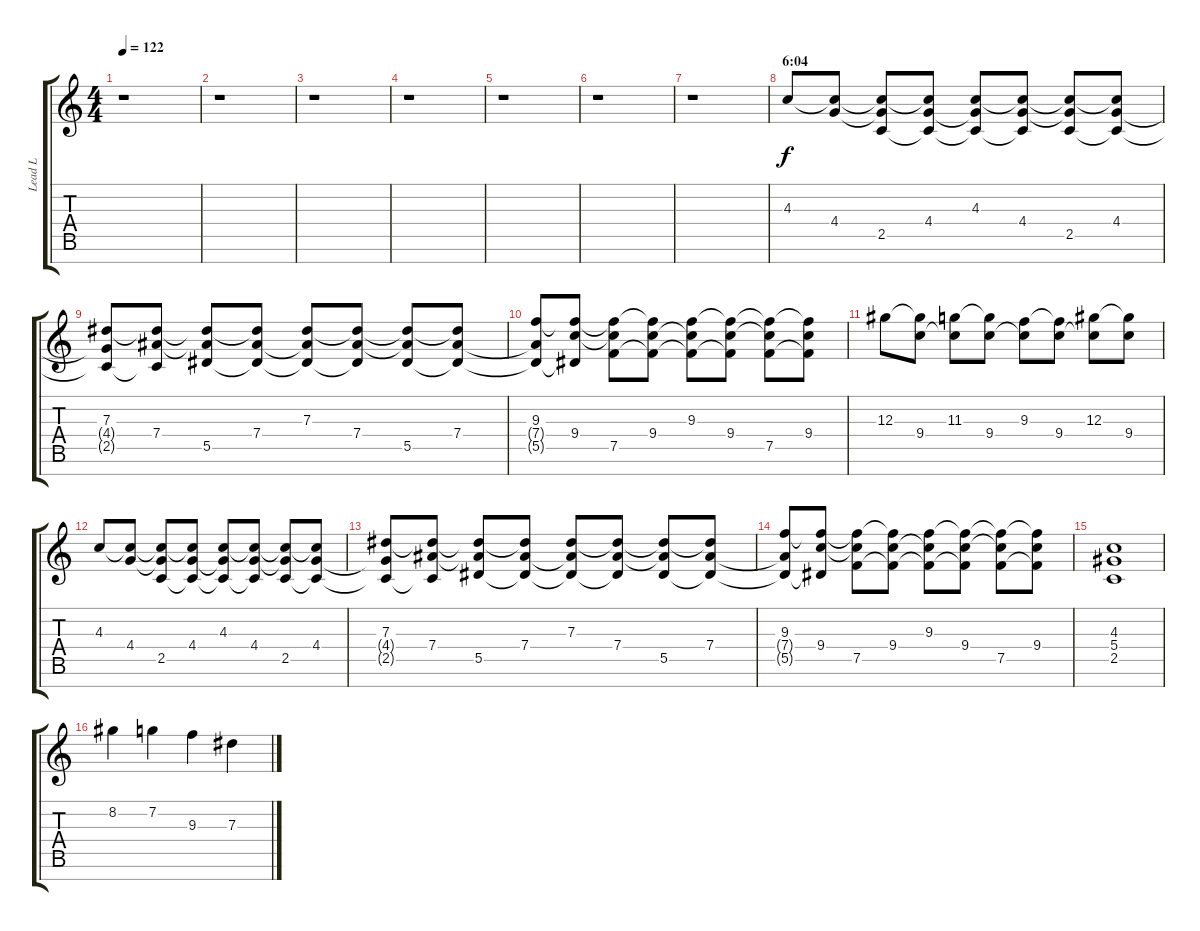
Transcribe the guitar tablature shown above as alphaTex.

\track ("Lead L" "Lead L") {instrument distortionguitar}
\staff {score tabs}
\tuning (F4 C4 Ab3 Eb3 Bb2 F2 C2) {hide}
\ts (4 4)
\tempo 122
\clef g2
\ks c
r.1{dy f} |
r.1 |
r.1 |
r.1 |
r.1 |
r.1 |
r.1 |
\section ("" "6:04")
4.3.8 (4.3{t} 4.4).8 (4.3{t} 4.4{t} 2.5).8 (4.3{t} 4.4 2.5{t}).8 (4.3 4.4{t} 2.5{t}).8 (4.3{t} 4.4 2.5{t}).8 (4.3{t} 4.4{t} 2.5).8 (4.3{t} 4.4 2.5{t}).8 |
(7.3 4.4{t} 2.5{t}).8 (7.3{t} 7.4 2.5{t}).8 (7.3{t} 7.4{t} 5.5).8 (7.3{t} 7.4 5.5{t}).8 (7.3 7.4{t} 5.5{t}).8 (7.3{t} 7.4 5.5{t}).8 (7.3{t} 7.4{t} 5.5).8 (7.3{t} 7.4 5.5{t}).8 |
(9.3 7.4{t} 5.5{t}).8 (9.3{t} 9.4 5.5{t}).8 (9.3{t} 9.4{t} 7.5).8 (9.3{t} 9.4 7.5{t}).8 (9.3 9.4{t} 7.5{t}).8 (9.3{t} 9.4 7.5{t}).8 (9.3{t} 9.4{t} 7.5).8 (9.3{t} 9.4 7.5{t}).8 |
12.3.8 (12.3{t} 9.4).8 (11.3 9.4{t}).8 (11.3{t} 9.4).8 (9.3 9.4{t}).8 (9.3{t} 9.4).8 (12.3 9.4{t}).8 (12.3{t} 9.4).8 |
4.3.8 (4.3{t} 4.4).8 (4.3{t} 4.4{t} 2.5).8 (4.3{t} 4.4 2.5{t}).8 (4.3 4.4{t} 2.5{t}).8 (4.3{t} 4.4 2.5{t}).8 (4.3{t} 4.4{t} 2.5).8 (4.3{t} 4.4 2.5{t}).8 |
(7.3 4.4{t} 2.5{t}).8 (7.3{t} 7.4 2.5{t}).8 (7.3{t} 7.4{t} 5.5).8 (7.3{t} 7.4 5.5{t}).8 (7.3 7.4{t} 5.5{t}).8 (7.3{t} 7.4 5.5{t}).8 (7.3{t} 7.4{t} 5.5).8 (7.3{t} 7.4 5.5{t}).8 |
(9.3 7.4{t} 5.5{t}).8 (9.3{t} 9.4 5.5{t}).8 (9.3{t} 9.4{t} 7.5).8 (9.3{t} 9.4 7.5{t}).8 (9.3 9.4{t} 7.5{t}).8 (9.3{t} 9.4 7.5{t}).8 (9.3{t} 9.4{t} 7.5).8 (9.3{t} 9.4 7.5{t}).8 |
(4.3 5.4 2.5).1 |
8.2.4 7.2.4 9.3.4 7.3.4
